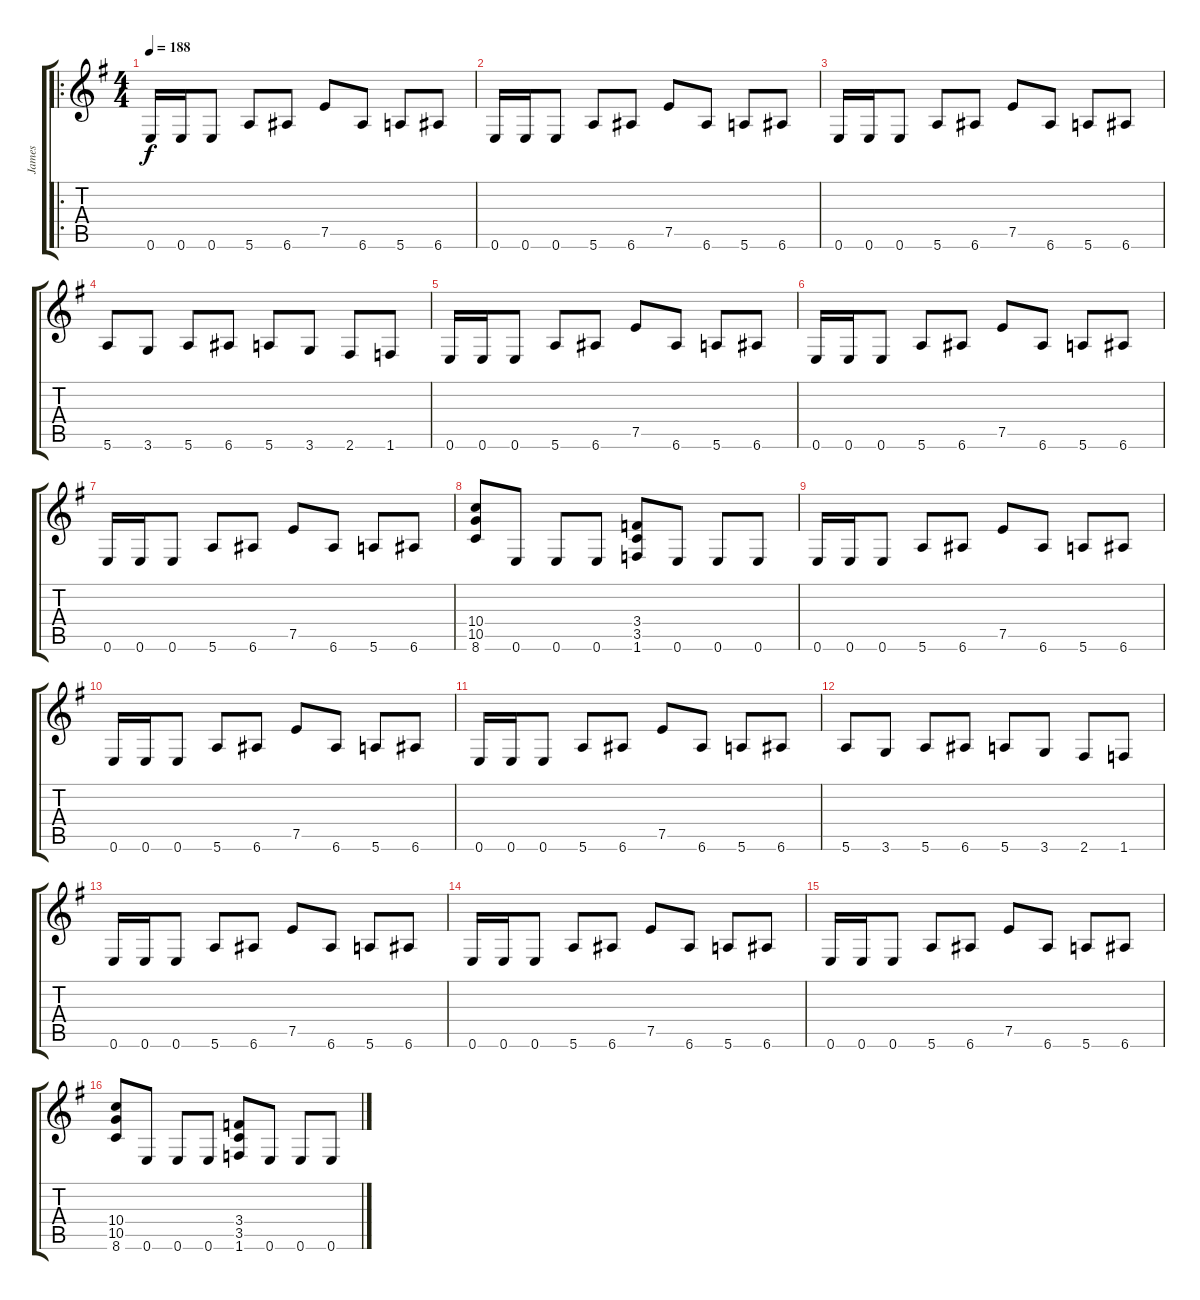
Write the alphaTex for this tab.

\track ("James" "James") {instrument distortionguitar}
\staff {score tabs}
\tuning (E4 B3 G3 D3 A2 E2) {hide}
\ro
\ts (4 4)
\tempo 188
\clef g2
\ks eminor
0.6.16{dy f} 0.6.16 0.6.8 5.6.8 6.6.8 7.5.8 6.6.8 5.6.8 6.6.8 |
0.6.16 0.6.16 0.6.8 5.6.8 6.6.8 7.5.8 6.6.8 5.6.8 6.6.8 |
0.6.16 0.6.16 0.6.8 5.6.8 6.6.8 7.5.8 6.6.8 5.6.8 6.6.8 |
5.6.8 3.6.8 5.6.8 6.6.8 5.6.8 3.6.8 2.6.8 1.6.8 |
0.6.16 0.6.16 0.6.8 5.6.8 6.6.8 7.5.8 6.6.8 5.6.8 6.6.8 |
0.6.16 0.6.16 0.6.8 5.6.8 6.6.8 7.5.8 6.6.8 5.6.8 6.6.8 |
0.6.16 0.6.16 0.6.8 5.6.8 6.6.8 7.5.8 6.6.8 5.6.8 6.6.8 |
(10.4 10.5 8.6).8 0.6.8 0.6.8 0.6.8 (3.4 3.5 1.6).8 0.6.8 0.6.8 0.6.8 |
0.6.16 0.6.16 0.6.8 5.6.8 6.6.8 7.5.8 6.6.8 5.6.8 6.6.8 |
0.6.16 0.6.16 0.6.8 5.6.8 6.6.8 7.5.8 6.6.8 5.6.8 6.6.8 |
0.6.16 0.6.16 0.6.8 5.6.8 6.6.8 7.5.8 6.6.8 5.6.8 6.6.8 |
5.6.8 3.6.8 5.6.8 6.6.8 5.6.8 3.6.8 2.6.8 1.6.8 |
0.6.16 0.6.16 0.6.8 5.6.8 6.6.8 7.5.8 6.6.8 5.6.8 6.6.8 |
0.6.16 0.6.16 0.6.8 5.6.8 6.6.8 7.5.8 6.6.8 5.6.8 6.6.8 |
0.6.16 0.6.16 0.6.8 5.6.8 6.6.8 7.5.8 6.6.8 5.6.8 6.6.8 |
(10.4 10.5 8.6).8 0.6.8 0.6.8 0.6.8 (3.4 3.5 1.6).8 0.6.8 0.6.8 0.6.8
